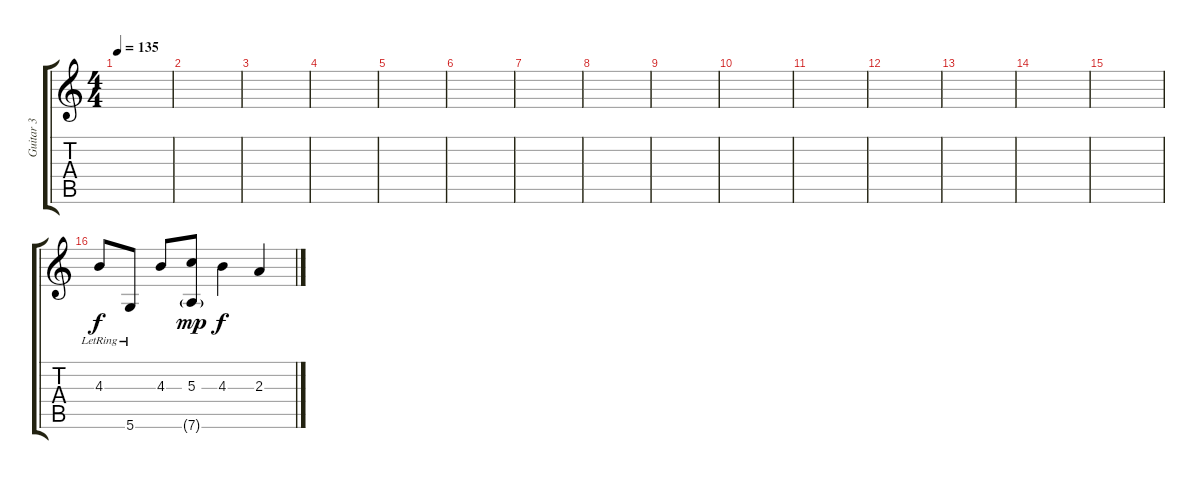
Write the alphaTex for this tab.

\track ("Guitar 3" "Guitar 3") {instrument electricguitarclean}
\staff {score tabs}
\tuning (E4 B3 G3 D3 A2 D2) {hide}
\ts (4 4)
\tempo 135
\clef g2
\ks c
|
|
|
|
|
|
|
|
|
|
|
|
|
|
|
4.3{lr}.8 5.6{lr}.8 4.3.8 (5.3 7.6{g}).8{dy mp} 4.3.4{dy f} 2.3.4
